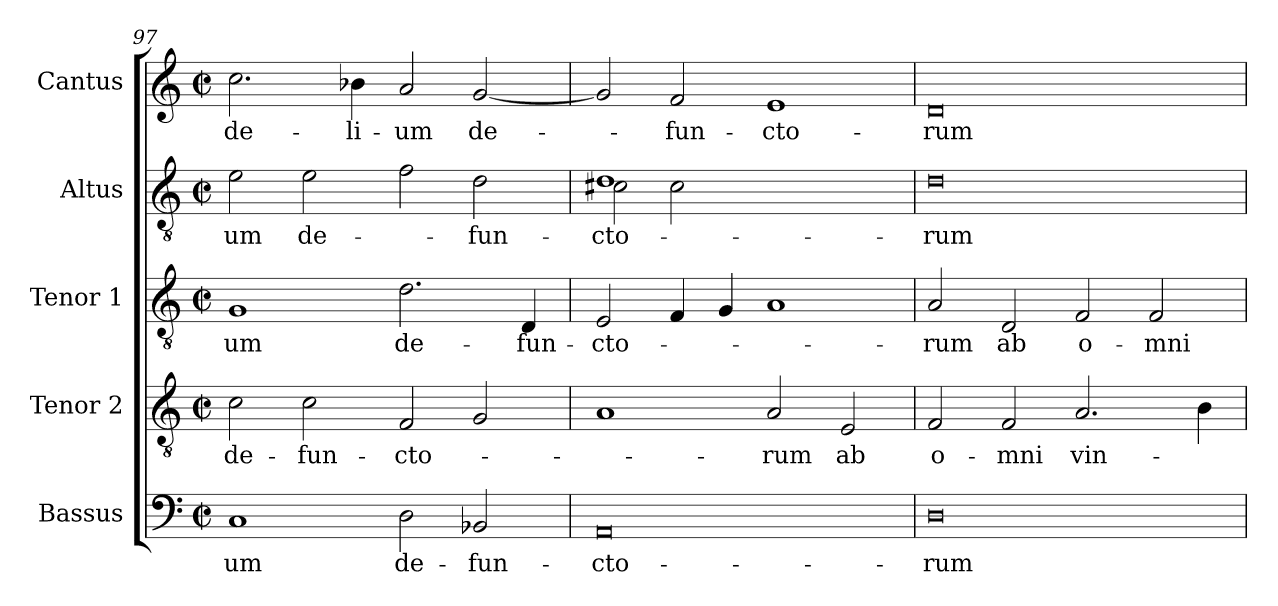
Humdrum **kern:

**kern	**text	**kern	**text	**kern	**text	**kern	**text	**kern	**text
*part5	*part5	*part4	*part4	*part3	*part3	*part2	*part2	*part1	*part1
*staff5	*staff5	*staff4	*staff4	*staff3	*staff3	*staff2	*staff2	*staff1	*staff1
*I"Bassus	*	*I"Tenor 2	*	*I"Tenor 1	*	*I"Altus	*	*I"Cantus	*
*clefF4	*	*clefGv2	*	*clefGv2	*	*clefGv2	*	*clefG2	*
*k[]	*	*k[]	*	*k[]	*	*k[]	*	*k[]	*
*C:	*	*C:	*	*C:	*	*C:	*	*C:	*
*M2/2	*	*M2/2	*	*M2/2	*	*M2/2	*	*M2/2	*
*met(c|)	*	*met(c|)	*	*met(c|)	*	*met(c|)	*	*met(c|)	*
=97	=97	=97	=97	=97	=97	=97	=97	=97	=97
!	!LO:LY:b:cj	!	!LO:LY:b:cj	!	!LO:LY:b:cj	!	!LO:LY:b:cj	!	!LO:LY:b:cj
1C	-um	2c\	de-	1G	-um	2e\	-um	2.cc\	-de-
!	!	!	!LO:LY:b:cj	!	!	!	!LO:LY:b:cj	!	!
.	.	2c\	-fun-	.	.	2e\	de-	.	.
!	!	!	!	!	!	!	!	!	!LO:LY:b
.	.	.	.	.	.	.	.	4b-X\	-li-
!	!LO:LY:b:cj	!	!LO:LY:b:cj	!	!LO:LY:b:cj	!	!	!	!LO:LY:b:cj
2D\	de-	2F/	-cto-	2.d\	de-	2f\	.	2a/	-um
!	!LO:LY:b:cj	!	!	!	!	!	!LO:LY:b:cj	!	!LO:LY:b:cj
2BB-X/	-fun-	2G/	.	.	.	2d\	-fun-	[<2g/	de-
!	!	!	!	!	!LO:LY:b:cj	!	!	!	!
.	.	.	.	4D/	-fun-	.	.	.	.
=98	=98	=98	=98	=98	=98	=98	=98	=98	=98
!LO:N:vis=0	!LO:LY:b:cj	!	!	!	!LO:LY:b:cj	!	!LO:LY:b:cj	!	!
*	*	*	*	*	*	*^	*	*	*
1AA	-cto-	1A	.	2E/	-cto-	1d	2c#X\	-cto-	2g/]	.
!	!	!	!	!	!	!	!	!	!	!LO:LY:b:cj
.	.	.	.	4F/	.	.	2c#\	.	2f/	-fun-
.	.	.	.	4G/	.	.	.	.	.	.
!	!	!	!LO:LY:b:cj	!	!	!	!	!	!	!LO:LY:b:cj
1ryy	.	2A/	-rum	1A	.	1ryy	1ryy	.	1e	-cto-
!	!	!	!LO:LY:b:cj	!	!	!	!	!	!	!
.	.	2E/	ab	.	.	.	.	.	.	.
*	*	*	*	*	*	*v	*v	*	*	*
=99	=99	=99	=99	=99	=99	=99	=99	=99	=99
!	!LO:LY:b:cj	!	!LO:LY:b:cj	!	!LO:LY:b:cj	!	!LO:LY:b:cj	!	!LO:LY:b:cj
0D	-rum	2F/	o-	2A/	-rum	0d	-rum	0d	-rum
!	!	!	!LO:LY:b:cj	!	!LO:LY:b:cj	!	!	!	!
.	.	2F/	-mni	2D/	ab	.	.	.	.
!	!	!	!LO:LY:b:cj	!	!LO:LY:b	!	!	!	!
.	.	2.A/	vin-	2F/	o-	.	.	.	.
!	!	!	!	!	!LO:LY:b:cj	!	!	!	!
.	.	.	.	2F/	-mni	.	.	.	.
.	.	4B\	.	.	.	.	.	.	.
=	=	=	=	=	=	=	=	=	=
*-	*-	*-	*-	*-	*-	*-	*-	*-	*-
